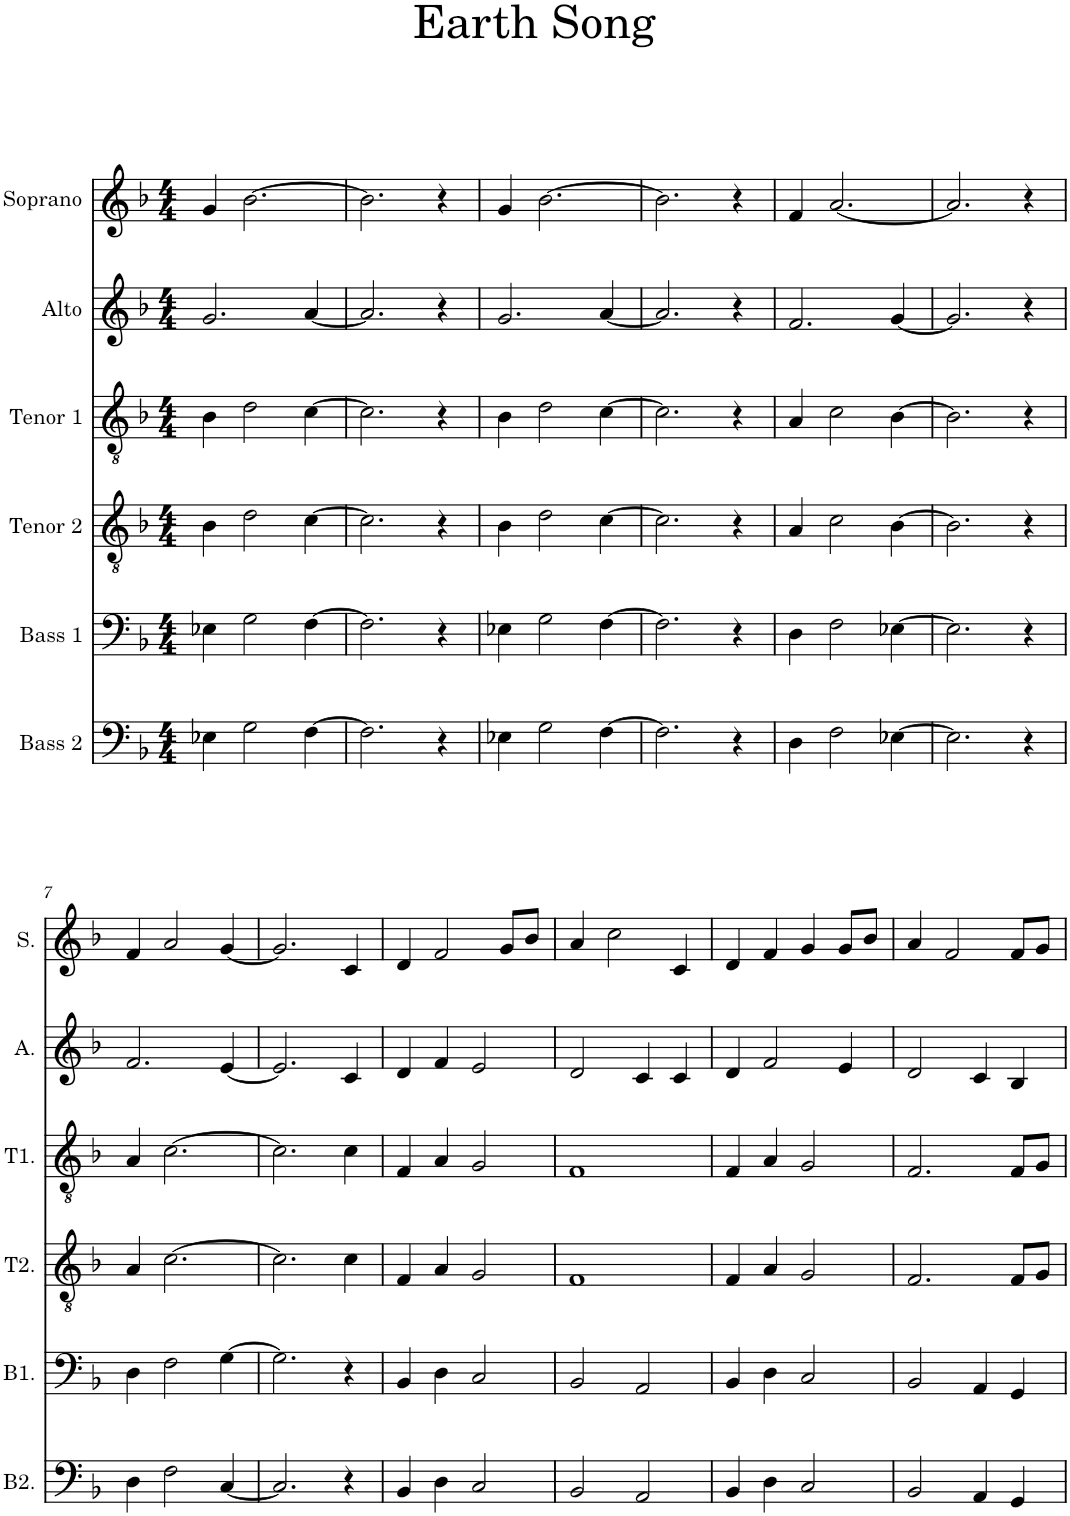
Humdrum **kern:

**kern	**kern	**kern	**kern	**kern	**kern
*part6	*part5	*part4	*part3	*part2	*part1
*staff6	*staff5	*staff4	*staff3	*staff2	*staff1
*I"Bass 2	*I"Bass 1	*I"Tenor 2	*I"Tenor 1	*I"Alto	*I"Soprano
*I'B2.	*I'B1.	*I'T2.	*I'T1.	*I'A.	*I'S.
*clefF4	*clefF4	*clefGv2	*clefGv2	*clefG2	*clefG2
*k[b-]	*k[b-]	*k[b-]	*k[b-]	*k[b-]	*k[b-]
*M4/4	*M4/4	*M4/4	*M4/4	*M4/4	*M4/4
*MM60	*MM60	*MM60	*MM60	*MM60	*MM60
=1	=1	=1	=1	=1	=1
4E-X\	4E-X\	4B-\	4B-\	2.g/	4g/
2G\	2G\	2d\	2d\	.	[2.b-\
[4F\	[4F\	[4c\	[4c\	[4a/	.
=2	=2	=2	=2	=2	=2
2.F\]	2.F\]	2.c\]	2.c\]	2.a/]	2.b-\]
4r	4r	4r	4r	4r	4r
=3	=3	=3	=3	=3	=3
4E-X\	4E-X\	4B-\	4B-\	2.g/	4g/
2G\	2G\	2d\	2d\	.	[2.b-\
[4F\	[4F\	[4c\	[4c\	[4a/	.
=4	=4	=4	=4	=4	=4
2.F\]	2.F\]	2.c\]	2.c\]	2.a/]	2.b-\]
4r	4r	4r	4r	4r	4r
=5	=5	=5	=5	=5	=5
4D\	4D\	4A/	4A/	2.f/	4f/
2F\	2F\	2c\	2c\	.	[2.a/
[4E-X\	[4E-X\	[4B-\	[4B-\	[4g/	.
=6	=6	=6	=6	=6	=6
2.E-\]	2.E-\]	2.B-\]	2.B-\]	2.g/]	2.a/]
4r	4r	4r	4r	4r	4r
!!LO:LB:g=z
=7	=7	=7	=7	=7	=7
4D\	4D\	4A/	4A/	2.f/	4f/
2F\	2F\	[2.c\	[2.c\	.	2a/
[4C/	[4G\	.	.	[4e/	[4g/
=8	=8	=8	=8	=8	=8
2.C/]	2.G\]	2.c\]	2.c\]	2.e/]	2.g/]
4r	4r	4c\	4c\	4c/	4c/
=9	=9	=9	=9	=9	=9
4BB-/	4BB-/	4F/	4F/	4d/	4d/
4D\	4D\	4A/	4A/	4f/	2f/
2C/	2C/	2G/	2G/	2e/	.
.	.	.	.	.	8g/L
.	.	.	.	.	8b-/J
=10	=10	=10	=10	=10	=10
2BB-/	2BB-/	1F	1F	2d/	4a/
.	.	.	.	.	2cc\
2AA/	2AA/	.	.	4c/	.
.	.	.	.	4c/	4c/
=11	=11	=11	=11	=11	=11
4BB-/	4BB-/	4F/	4F/	4d/	4d/
4D\	4D\	4A/	4A/	2f/	4f/
2C/	2C/	2G/	2G/	.	4g/
.	.	.	.	4e/	8g/L
.	.	.	.	.	8b-/J
=12	=12	=12	=12	=12	=12
2BB-/	2BB-/	2.F/	2.F/	2d/	4a/
.	.	.	.	.	2f/
4AA/	4AA/	.	.	4c/	.
4GG/	4GG/	8F/L	8F/L	4B-/	8f/L
.	.	8G/J	8G/J	.	8g/J
=	=	=	=	=	=
*-	*-	*-	*-	*-	*-
